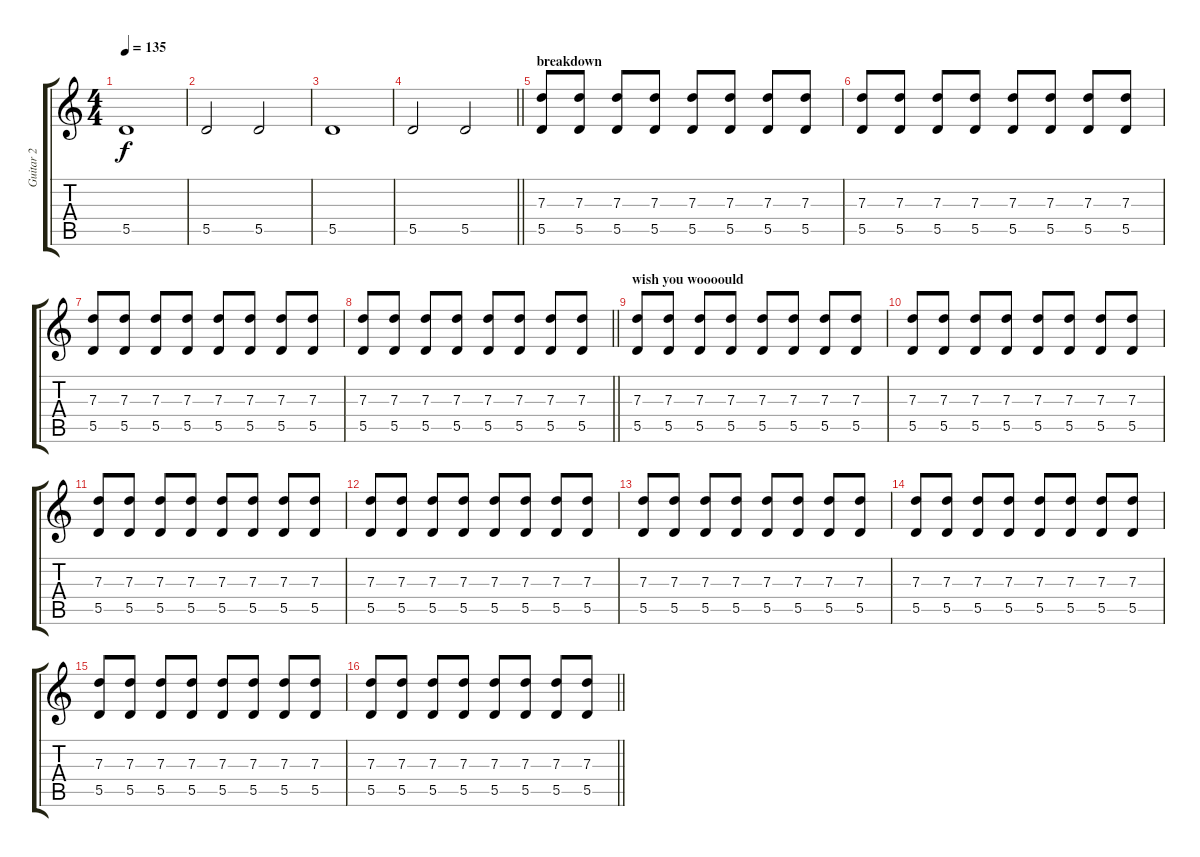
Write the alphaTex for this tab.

\track ("Guitar 2" "Guitar 2") {instrument distortionguitar}
\staff {score tabs}
\tuning (E4 B3 G3 D3 A2 E2) {hide}
\ts (4 4)
\tempo 135
\clef g2
\ks c
5.5.1{dy f instrument overdrivenguitar} |
5.5.2 5.5.2 |
5.5.1{instrument overdrivenguitar} |
\barLineRight lightlight
5.5.2 5.5.2 |
\section ("" "breakdown")
(7.3 5.5).8{instrument distortionguitar} (7.3 5.5).8 (7.3 5.5).8 (7.3 5.5).8 (7.3 5.5).8 (7.3 5.5).8 (7.3 5.5).8 (7.3 5.5).8 |
(7.3 5.5).8 (7.3 5.5).8 (7.3 5.5).8 (7.3 5.5).8 (7.3 5.5).8 (7.3 5.5).8 (7.3 5.5).8 (7.3 5.5).8 |
(7.3 5.5).8 (7.3 5.5).8 (7.3 5.5).8 (7.3 5.5).8 (7.3 5.5).8 (7.3 5.5).8 (7.3 5.5).8 (7.3 5.5).8 |
\barLineRight lightlight
(7.3 5.5).8 (7.3 5.5).8 (7.3 5.5).8 (7.3 5.5).8 (7.3 5.5).8 (7.3 5.5).8 (7.3 5.5).8 (7.3 5.5).8 |
\section ("" "wish you woooould")
(7.3 5.5).8 (7.3 5.5).8 (7.3 5.5).8 (7.3 5.5).8 (7.3 5.5).8 (7.3 5.5).8 (7.3 5.5).8 (7.3 5.5).8 |
(7.3 5.5).8 (7.3 5.5).8 (7.3 5.5).8 (7.3 5.5).8 (7.3 5.5).8 (7.3 5.5).8 (7.3 5.5).8 (7.3 5.5).8 |
(7.3 5.5).8 (7.3 5.5).8 (7.3 5.5).8 (7.3 5.5).8 (7.3 5.5).8 (7.3 5.5).8 (7.3 5.5).8 (7.3 5.5).8 |
(7.3 5.5).8 (7.3 5.5).8 (7.3 5.5).8 (7.3 5.5).8 (7.3 5.5).8 (7.3 5.5).8 (7.3 5.5).8 (7.3 5.5).8 |
(7.3 5.5).8 (7.3 5.5).8 (7.3 5.5).8 (7.3 5.5).8 (7.3 5.5).8 (7.3 5.5).8 (7.3 5.5).8 (7.3 5.5).8 |
(7.3 5.5).8 (7.3 5.5).8 (7.3 5.5).8 (7.3 5.5).8 (7.3 5.5).8 (7.3 5.5).8 (7.3 5.5).8 (7.3 5.5).8 |
(7.3 5.5).8 (7.3 5.5).8 (7.3 5.5).8 (7.3 5.5).8 (7.3 5.5).8 (7.3 5.5).8 (7.3 5.5).8 (7.3 5.5).8 |
\barLineRight lightlight
(7.3 5.5).8 (7.3 5.5).8 (7.3 5.5).8 (7.3 5.5).8 (7.3 5.5).8 (7.3 5.5).8 (7.3 5.5).8 (7.3 5.5).8
